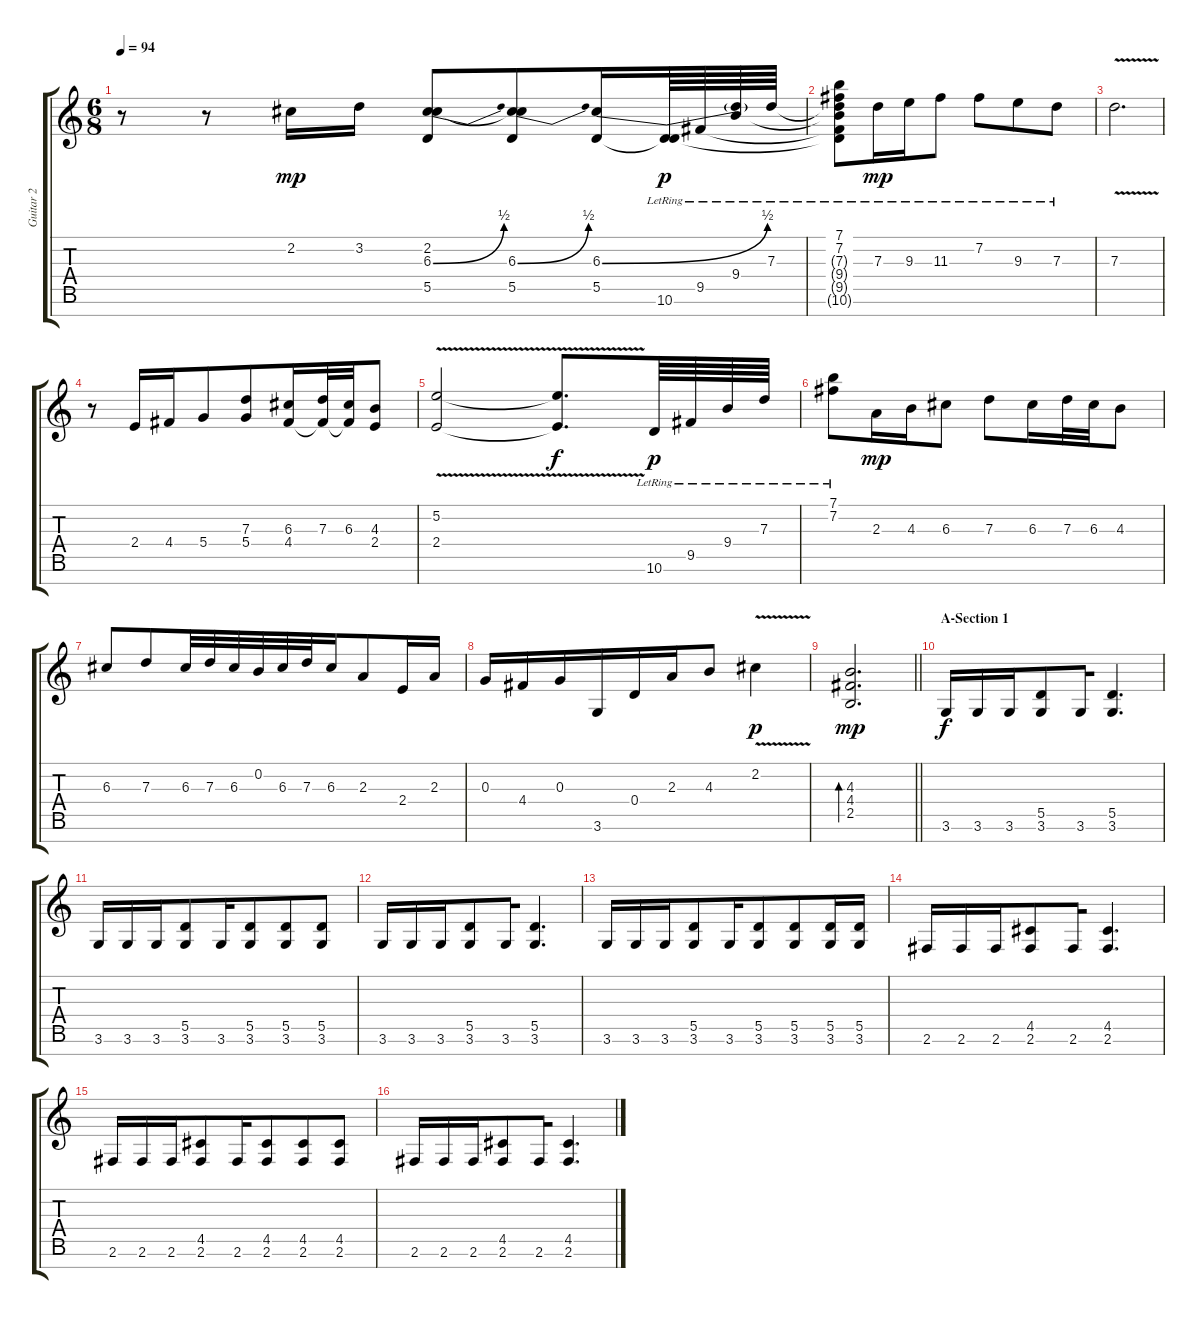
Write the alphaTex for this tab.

\track ("Guitar 2" "Guitar 2") {instrument distortionguitar bank 5}
\staff {score tabs}
\tuning (E4 B3 G3 D3 A2 E2 B1) {hide}
\ts (6 8)
\tempo 94
\clef g2
\ks c
r.8{dy f} r.8 2.2.16{dy mp} 3.2.16 (2.2 6.3{be (bend 0 0 60 2)} 5.5).8 (2.2{t} 6.3{be (bend 0 0 60 2)} 5.5).8 (6.3{be (bend 0 0 60 2)} 5.5).16{beam merge} (5.5{t} 10.6{lr}).64{dy p} 9.5{lr}.64 (6.3{t} 9.4{lr}).64{beam merge} 7.3{lr}.64 |
(7.1{lr} 7.2{lr} 7.3{t} 9.4{t} 9.5{t} 10.6{t}).8{beam merge} 7.3{lr}.16{dy mp} 9.3{lr}.16 11.3{lr}.8 7.2{lr}.8 9.3{lr}.8{beam merge} 7.3{lr}.8 |
7.3{v}.2{d} |
r.8 2.4.16 4.4.16 5.4.8{beam merge} (7.3 5.4).8 (6.3 4.4).16 (7.3 4.4{t}).32 (6.3 4.4{t}).32 (4.3 2.4).8 |
(5.2 2.4{v}).2 (5.2{t} 2.4{t}).8{d dy f beam merge} 10.6{lr}.64{dy p} 9.5{lr}.64 9.4{lr}.64{beam merge} 7.3{lr}.64 |
(7.1{lr} 7.2{lr}).8{beam merge} 2.3.16{dy mp} 4.3.16 6.3.8 7.3.8{beam merge} 6.3.16 7.3.32 6.3.32{beam merge} 4.3.8 |
6.3.8{beam merge} 7.3.8{beam merge} 6.3.32 7.3.32{beam merge} 6.3.32 0.2.32{beam merge} 6.3.32 7.3.32{beam merge} 6.3.16 2.3.8 2.4.16 2.3.16 |
0.3.16 4.4.16 0.3.16{beam merge} 3.6.16{beam merge} 0.4.16{beam merge} 2.3.16{beam merge} 4.3.8 2.2{v}.4{dy p} |
\barLineRight lightlight
(4.3 4.4 2.5).2{d bd 120 dy mp} |
\section ("" "A-Section 1")
3.6.16{dy f volume 13 balance 2 instrument distortionguitar} 3.6.16{beam merge} 3.6.16 (5.5 3.6).8 3.6.16{beam merge} (5.5 3.6).4{d} |
3.6.16 3.6.16{beam merge} 3.6.16 (5.5 3.6).8 3.6.16{beam merge} (5.5 3.6).8 (5.5 3.6).8 (5.5 3.6).8 |
3.6.16 3.6.16{beam merge} 3.6.16 (5.5 3.6).8 3.6.16{beam merge} (5.5 3.6).4{d} |
3.6.16 3.6.16{beam merge} 3.6.16 (5.5 3.6).8 3.6.16{beam merge} (5.5 3.6).8 (5.5 3.6).8 (5.5 3.6).16 (5.5 3.6).16 |
2.6.16 2.6.16{beam merge} 2.6.16 (4.5 2.6).8 2.6.16{beam merge} (4.5 2.6).4{d} |
2.6.16 2.6.16{beam merge} 2.6.16 (4.5 2.6).8 2.6.16{beam merge} (4.5 2.6).8 (4.5 2.6).8 (4.5 2.6).8 |
2.6.16 2.6.16{beam merge} 2.6.16 (4.5 2.6).8 2.6.16{beam merge} (4.5 2.6).4{d}
